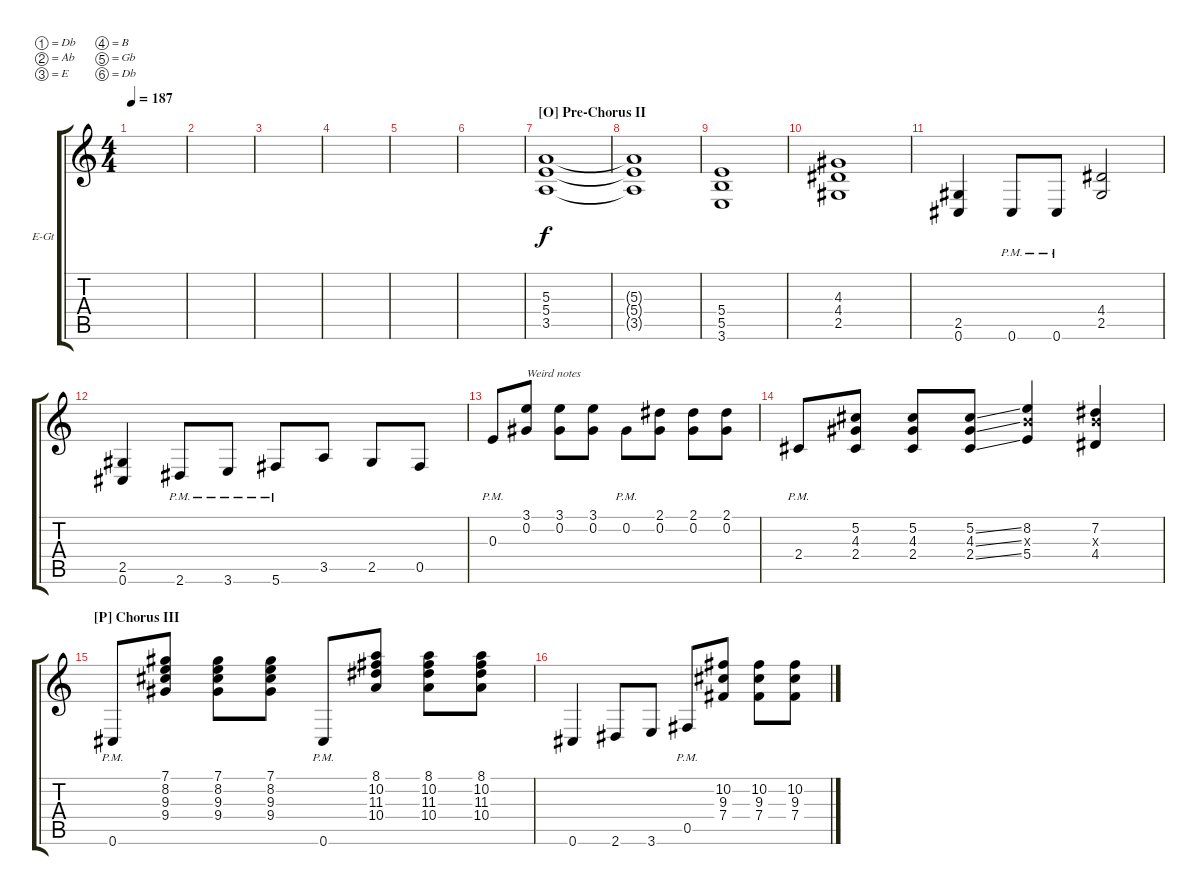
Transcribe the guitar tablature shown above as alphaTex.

\defaultSystemsLayout 4
\bracketExtendMode groupsimilarinstruments
\firstSystemTrackNameOrientation horizontal
\otherSystemsTrackNameOrientation horizontal
\track ("Left Guitar (Main)" "E-Gt") {instrument distortionguitar}
\staff {score tabs}
\tuning (Db4 Ab3 E3 B2 Gb2 Db2)
\ts (4 4)
\tempo 187
\clef g2
\scale
0.333333
\ks c
|
\scale
0.333333 |
\scale
0.333333 |
\scale
0.333333 |
\scale
0.333333 |
\scale
0.333333 |
\section ("O" "Pre-Chorus II")
\scale
0.333333 (3.5 5.4 5.3).1 |
\scale
0.333333 (5.4{t} 3.5{t} 5.3{t}).1 |
\scale
0.333333 (3.6 5.5 5.4).1 |
\scale
0.333333 (2.5 4.4 4.3).1 |
\scale
0.333333 (0.6 2.5).4 0.6{pm}.8 0.6{pm}.8 (2.5 4.4).2 |
\scale
0.333333 (0.6 2.5).4 2.6{pm}.8 3.6{pm}.8 5.6{pm}.8 3.5.8 2.5.8 0.5.8 |
\scale
0.333333 0.3{pm}.8 (3.1 0.2).8{txt "Weird notes"} (3.1 0.2).8 (3.1 0.2).8 0.2{pm}.8 (2.1 0.2).8 (2.1 0.2).8 (2.1 0.2).8 |
\scale
0.333333 2.4{pm}.8 (2.4 4.3 5.2).8 (2.4 4.3 5.2).8 (2.4{ss} 4.3{ss} 5.2{ss}).8 (5.4 7.3{x} 8.2).4 (4.4 7.3{x} 7.2).4 |
\section ("P" "Chorus III")
\scale
0.333333 0.6{pm}.8 (9.3 9.4 8.2 7.1).8 (9.4 9.3 7.1 8.2).8 (9.4 9.3 7.1 8.2).8 0.6{pm}.8 (10.4 11.3 8.1 10.2).8 (10.4 11.3 8.1 10.2).8 (10.4 11.3 8.1 10.2).8 |
\scale
0.333333 0.6.4 2.6.8 3.6.8 0.5{pm}.8 (7.4 9.3 10.2).8 (7.4 9.3 10.2).8 (7.4 9.3 10.2).8
